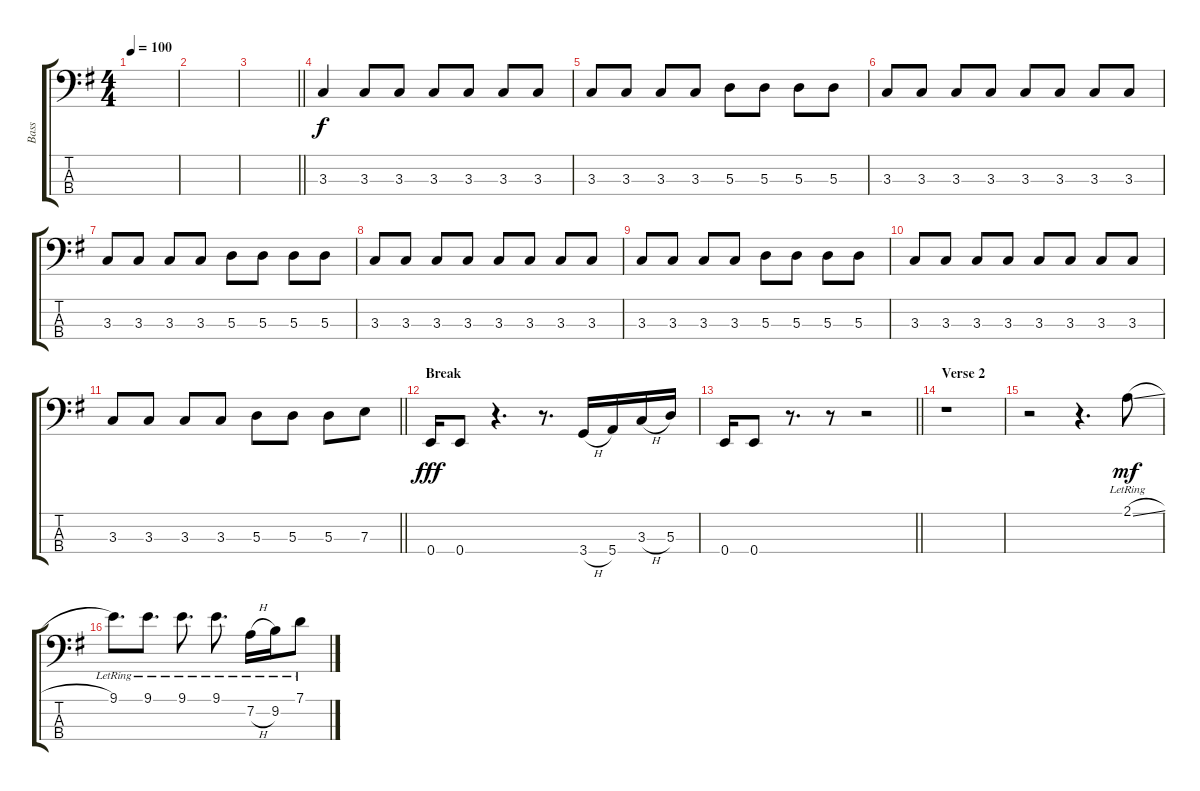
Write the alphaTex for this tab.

\track ("Bass" "Bass") {instrument electricbassfinger}
\staff {score tabs}
\tuning (G2 D2 A1 E1) {hide}
\ts (4 4)
\tempo 100
\clef f4
\ks eminor
|
|
\barLineRight lightlight
|
3.3.4 3.3.8 3.3.8 3.3.8 3.3.8 3.3.8 3.3.8 |
3.3.8 3.3.8 3.3.8 3.3.8 5.3.8 5.3.8 5.3.8 5.3.8 |
3.3.8 3.3.8 3.3.8 3.3.8 3.3.8 3.3.8 3.3.8 3.3.8 |
3.3.8 3.3.8 3.3.8 3.3.8 5.3.8 5.3.8 5.3.8 5.3.8 |
3.3.8 3.3.8 3.3.8 3.3.8 3.3.8 3.3.8 3.3.8 3.3.8 |
3.3.8 3.3.8 3.3.8 3.3.8 5.3.8 5.3.8 5.3.8 5.3.8 |
3.3.8 3.3.8 3.3.8 3.3.8 3.3.8 3.3.8 3.3.8 3.3.8 |
\barLineRight lightlight
3.3.8 3.3.8 3.3.8 3.3.8 5.3.8 5.3.8 5.3.8 7.3.8 |
\section ("" "Break")
0.4.16{dy fff} 0.4.8 r.4{d} r.8{d} 3.4{h}.16 5.4.16 3.3{h}.16 5.3.16 |
\barLineRight lightlight
0.4.16 0.4.8 r.8{d} r.8 r.2 |
\section ("" "Verse 2")
r.1 |
r.2 r.4{d} 2.1{sl lr}.8{dy mf} |
9.1{lr}.8{d} 9.1{lr}.8{d} 9.1{lr}.8{d} 9.1{lr}.8{d} 7.2{h lr}.16 9.2{lr}.16 7.1{lr}.8
